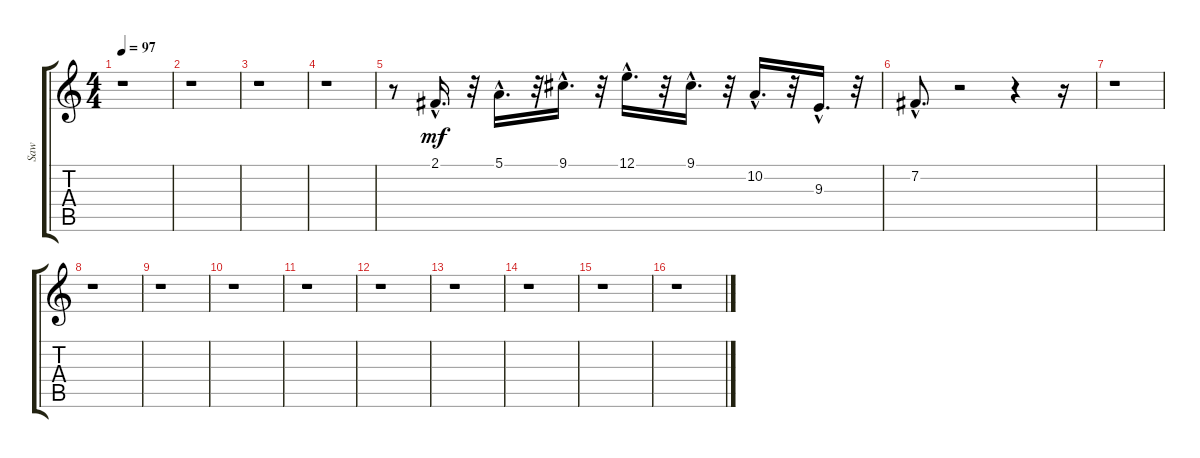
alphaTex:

\track ("Saw" "Saw") {instrument lead2sawtooth}
\staff {score tabs}
\tuning (E4 B3 G3 D3 A2 E2) {hide}
\ts (4 4)
\tempo 97
\clef g2
\ks c
r.1{dy mf} |
r.1 |
r.1 |
r.1 |
r.8 2.1{hac}.16{d} r.32 5.1{hac}.16{d} r.32 9.1{hac}.16{d} r.32 12.1{hac}.16{d} r.32 9.1{hac}.16{d} r.32 10.2{hac}.16{d} r.32 9.3{hac}.16{d} r.32 |
7.2{hac}.8{d} r.2 r.4 r.16 |
r.1 |
r.1 |
r.1 |
r.1 |
r.1 |
r.1 |
r.1 |
r.1 |
r.1 |
r.1
